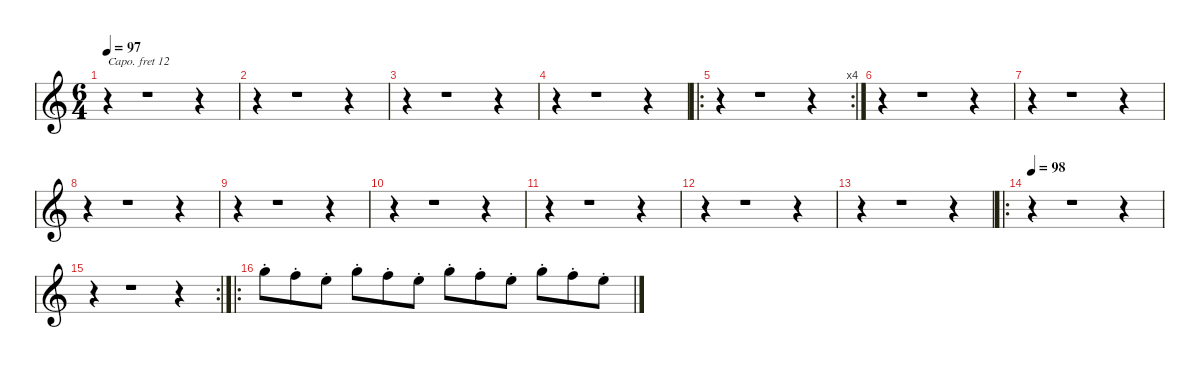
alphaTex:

\defaultSystemsLayout 4
\hideDynamics
\bracketExtendMode nobrackets
\singleTrackTrackNamePolicy hidden
\multiTrackTrackNamePolicy hidden
\firstSystemTrackNameMode fullname
\firstSystemTrackNameOrientation horizontal
\otherSystemsTrackNameOrientation horizontal
\track ("Flute" "picc.") {instrument piccolo}
\staff {score}
\capo 12
\tuning (E4 C4 G3 C3 G2 C2)
\ts (6 4)
\beaming (8 3 3 3 3)
\tempo 97
\clef g2
\ks c
r.4{dy f instrument piccolo beam Down} r.1{beam Down} r.4{beam Down} |
\beaming (8 6 6)
r.4{beam Down} r.1{beam Down} r.4{beam Down} |
r.4{beam Down} r.1{beam Down} r.4{beam Down} |
r.4{beam Down} r.1{beam Down} r.4{beam Down} |
\ro
\rc 4
r.4{beam Down} r.1{beam Down} r.4{beam Down} |
r.4{beam Down} r.1{beam Down} r.4{beam Down} |
r.4{beam Down} r.1{beam Down} r.4{beam Down} |
r.4{beam Down} r.1{beam Down} r.4{beam Down} |
r.4{beam Down} r.1{beam Down} r.4{beam Down} |
r.4{beam Down} r.1{beam Down} r.4{beam Down} |
r.4{beam Down} r.1{beam Down} r.4{beam Down} |
r.4{beam Down} r.1{beam Down} r.4{beam Down} |
r.4{beam Down} r.1{beam Down} r.4{beam Down} |
\ro
\tempo 98
r.4{beam Down} r.1{beam Down} r.4{beam Down} |
\rc 2
r.4{beam Down} r.1{beam Down} r.4{beam Down} |
\ro
\tempo (98 hide)
7.2{st}.8{beam Down} 5.2{st}.8{beam Down} 4.2{st}.8{beam Down beam split} 7.2{st}.8{beam Down} 5.2{st}.8{beam Down} 4.2{st}.8{beam Down} 7.2{st}.8{beam Down} 5.2{st}.8{beam Down} 4.2{st}.8{beam Down beam split} 7.2{st}.8{beam Down} 5.2{st}.8{beam Down} 4.2{st}.8{beam Down}
